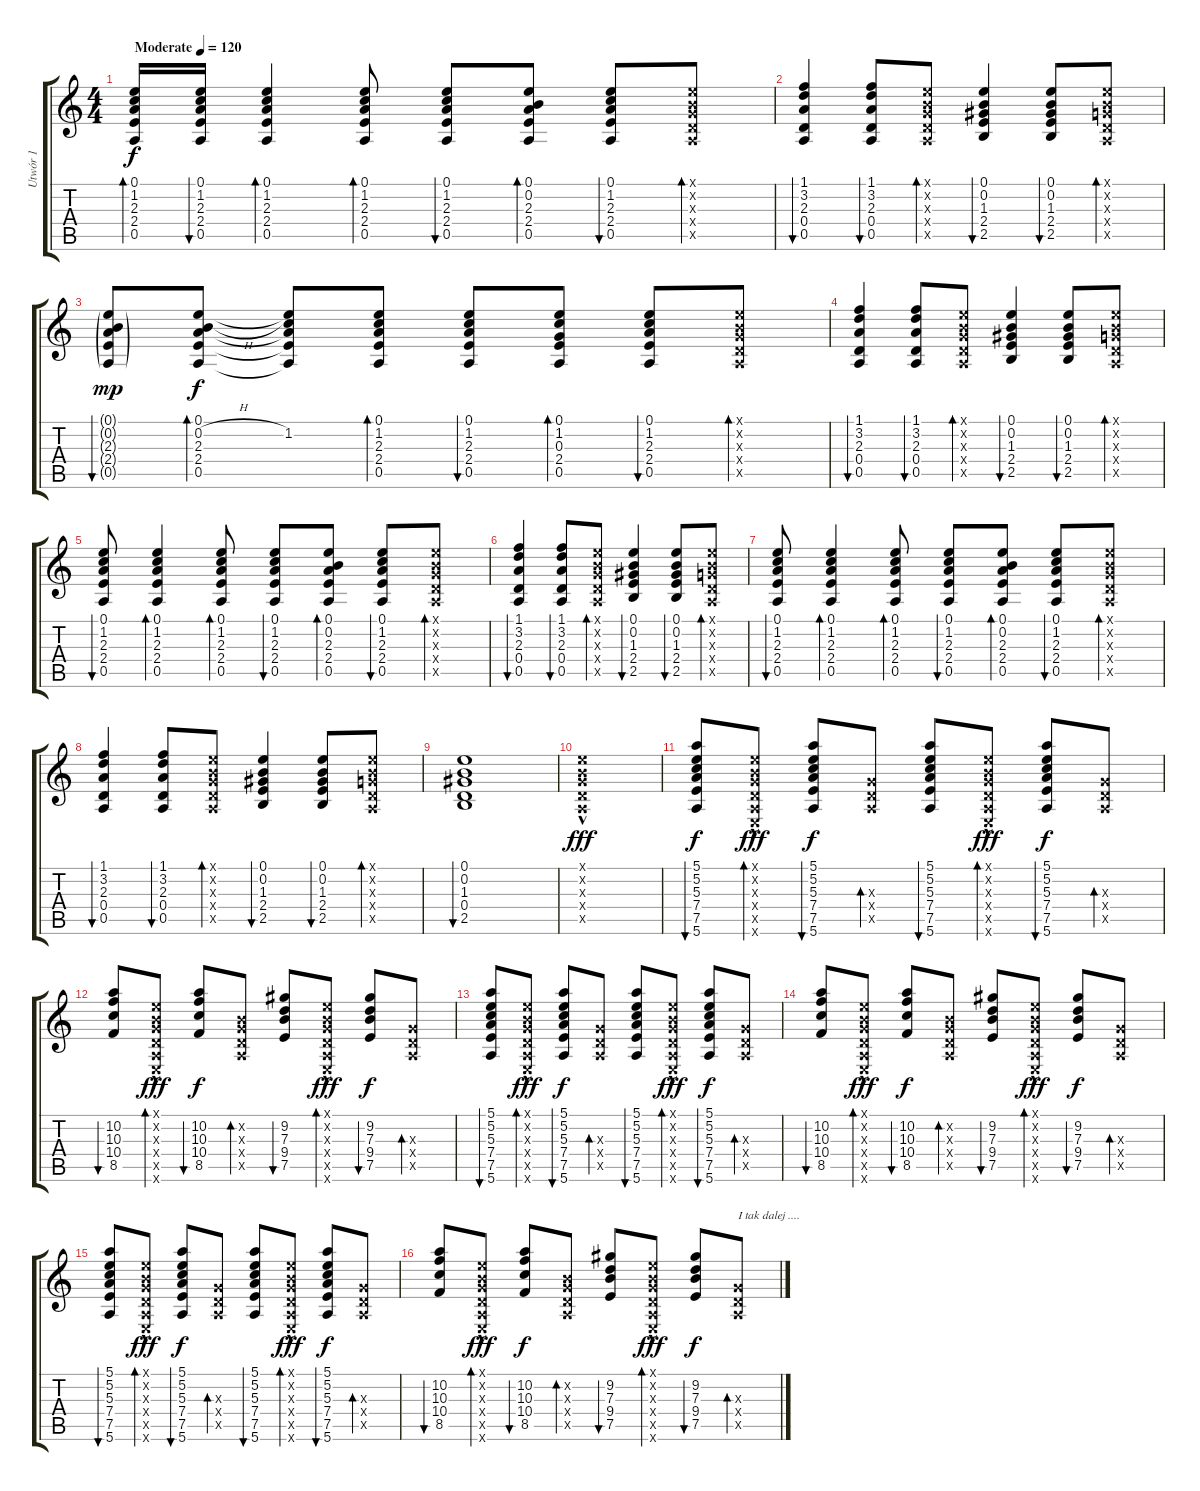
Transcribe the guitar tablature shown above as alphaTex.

\track ("Utwór 1" "Utwór 1") {instrument acousticguitarsteel}
\staff {score tabs}
\tuning (E4 B3 G3 D3 A2 E2) {hide}
\ts (4 4)
\tempo (120 "Moderate")
\clef g2
\ks c
(0.1 1.2 2.3 2.4 0.5).16{bd 60 dy f instrument acousticguitarsteel} (0.1 1.2 2.3 2.4 0.5).16{bu 60} (0.1 1.2 2.3 2.4 0.5).4{bd 60} (0.1 1.2 2.3 2.4 0.5).8{bd 60} (0.1 1.2 2.3 2.4 0.5).8{bu 60} (0.1 0.2 2.3 2.4 0.5).8{bd 60} (0.1 1.2 2.3 2.4 0.5).8{bu 60} (0.1{x} 0.2{x} 0.3{x} 0.4{x} 0.5{x}).8{bd 60} |
(1.1 3.2 2.3 0.4 0.5).4{bu 60} (1.1 3.2 2.3 0.4 0.5).8{bu 60} (0.1{x} 0.2{x} 0.3{x} 0.4{x} 0.5{x}).8{bd 60} (0.1 0.2 1.3 2.4 2.5).4{bu 60} (0.1 0.2 1.3 2.4 2.5).8{bu 60} (0.1{x} 0.2{x} 0.3{x} 0.4{x} 0.5{x}).8{bd 60} |
(0.1{g} 0.2{g} 2.3{g} 2.4{g} 0.5{g}).8{bu 60 dy mp} (0.1 0.2{h} 2.3 2.4 0.5).8{bd 60 dy f} (0.1{t} 1.2 2.3{t} 2.4{t} 0.5{t}).8 (0.1 1.2 2.3 2.4 0.5).8{bd 60} (0.1 1.2 2.3 2.4 0.5).8{bu 60} (0.1 1.2 0.3 2.4 0.5).8{bd 60} (0.1 1.2 2.3 2.4 0.5).8{bu 60} (0.1{x} 0.2{x} 0.3{x} 0.4{x} 0.5{x}).8{bd 60} |
(1.1 3.2 2.3 0.4 0.5).4{bu 60} (1.1 3.2 2.3 0.4 0.5).8{bu 60} (0.1{x} 0.2{x} 0.3{x} 0.4{x} 0.5{x}).8{bd 60} (0.1 0.2 1.3 2.4 2.5).4{bu 60} (0.1 0.2 1.3 2.4 2.5).8{bu 60} (0.1{x} 0.2{x} 0.3{x} 0.4{x} 0.5{x}).8{bd 60} |
(0.1 1.2 2.3 2.4 0.5).8{bu 60} (0.1 1.2 2.3 2.4 0.5).4{bd 60} (0.1 1.2 2.3 2.4 0.5).8{bd 60} (0.1 1.2 2.3 2.4 0.5).8{bu 60} (0.1 0.2 2.3 2.4 0.5).8{bd 60} (0.1 1.2 2.3 2.4 0.5).8{bu 60} (0.1{x} 0.2{x} 0.3{x} 0.4{x} 0.5{x}).8{bd 60} |
(1.1 3.2 2.3 0.4 0.5).4{bu 60} (1.1 3.2 2.3 0.4 0.5).8{bu 60} (0.1{x} 0.2{x} 0.3{x} 0.4{x} 0.5{x}).8{bd 60} (0.1 0.2 1.3 2.4 2.5).4{bu 60} (0.1 0.2 1.3 2.4 2.5).8{bu 60} (0.1{x} 0.2{x} 0.3{x} 0.4{x} 0.5{x}).8{bd 60} |
(0.1 1.2 2.3 2.4 0.5).8{bu 60} (0.1 1.2 2.3 2.4 0.5).4{bd 60} (0.1 1.2 2.3 2.4 0.5).8{bd 60} (0.1 1.2 2.3 2.4 0.5).8{bu 60} (0.1 0.2 2.3 2.4 0.5).8{bd 60} (0.1 1.2 2.3 2.4 0.5).8{bu 60} (0.1{x} 0.2{x} 0.3{x} 0.4{x} 0.5{x}).8{bd 60} |
(1.1 3.2 2.3 0.4 0.5).4{bu 60} (1.1 3.2 2.3 0.4 0.5).8{bu 60} (0.1{x} 0.2{x} 0.3{x} 0.4{x} 0.5{x}).8{bd 60} (0.1 0.2 1.3 2.4 2.5).4{bu 60} (0.1 0.2 1.3 2.4 2.5).8{bu 60} (0.1{x} 0.2{x} 0.3{x} 0.4{x} 0.5{x}).8{bd 60} |
(0.1 0.2 1.3 0.4 2.5).1{bu 480} |
(0.1{hac x} 0.2{hac x} 0.3{hac x} 0.4{hac x} 0.5{hac x}).1{dy fff volume 16} |
(5.1 5.2 5.3 7.4 7.5 5.6).8{bu 60 dy f} (0.1{hac x} 0.2{hac x} 0.3{hac x} 0.4{hac x} 0.5{hac x} 0.6{hac x}).8{bd 60 dy fff} (5.1 5.2 5.3 7.4 7.5 5.6).8{bu 60 dy f} (0.3{x} 0.4{x} 0.5{x}).8{bd 60} (5.1 5.2 5.3 7.4 7.5 5.6).8{bu 60} (0.1{hac x} 0.2{hac x} 0.3{hac x} 0.4{hac x} 0.5{hac x} 0.6{hac x}).8{bd 60 dy fff} (5.1 5.2 5.3 7.4 7.5 5.6).8{bu 60 dy f} (0.3{x} 0.4{x} 0.5{x}).8{bd 60} |
(10.2 10.3 10.4 8.5).8{bu 60} (0.1{hac x} 0.2{hac x} 0.3{hac x} 0.4{hac x} 0.5{hac x} 0.6{hac x}).8{bd 60 dy fff} (10.2 10.3 10.4 8.5).8{bu 60 dy f} (0.2{x} 0.3{x} 0.4{x} 0.5{x}).8{bd 60} (9.2 7.3 9.4 7.5).8{bu 60} (0.1{hac x} 0.2{hac x} 0.3{hac x} 0.4{hac x} 0.5{hac x} 0.6{hac x}).8{bd 60 dy fff} (9.2 7.3 9.4 7.5).8{bu 60 dy f} (0.3{x} 0.4{x} 0.5{x}).8{bd 60} |
(5.1 5.2 5.3 7.4 7.5 5.6).8{bu 60} (0.1{hac x} 0.2{hac x} 0.3{hac x} 0.4{hac x} 0.5{hac x} 0.6{hac x}).8{bd 60 dy fff} (5.1 5.2 5.3 7.4 7.5 5.6).8{bu 60 dy f} (0.3{x} 0.4{x} 0.5{x}).8{bd 60} (5.1 5.2 5.3 7.4 7.5 5.6).8{bu 60} (0.1{hac x} 0.2{hac x} 0.3{hac x} 0.4{hac x} 0.5{hac x} 0.6{hac x}).8{bd 60 dy fff} (5.1 5.2 5.3 7.4 7.5 5.6).8{bu 60 dy f} (0.3{x} 0.4{x} 0.5{x}).8{bd 60} |
(10.2 10.3 10.4 8.5).8{bu 60} (0.1{hac x} 0.2{hac x} 0.3{hac x} 0.4{hac x} 0.5{hac x} 0.6{hac x}).8{bd 60 dy fff} (10.2 10.3 10.4 8.5).8{bu 60 dy f} (0.2{x} 0.3{x} 0.4{x} 0.5{x}).8{bd 60} (9.2 7.3 9.4 7.5).8{bu 60} (0.1{hac x} 0.2{hac x} 0.3{hac x} 0.4{hac x} 0.5{hac x} 0.6{hac x}).8{bd 60 dy fff} (9.2 7.3 9.4 7.5).8{bu 60 dy f} (0.3{x} 0.4{x} 0.5{x}).8{bd 60} |
(5.1 5.2 5.3 7.4 7.5 5.6).8{bu 60} (0.1{hac x} 0.2{hac x} 0.3{hac x} 0.4{hac x} 0.5{hac x} 0.6{hac x}).8{bd 60 dy fff} (5.1 5.2 5.3 7.4 7.5 5.6).8{bu 60 dy f} (0.3{x} 0.4{x} 0.5{x}).8{bd 60} (5.1 5.2 5.3 7.4 7.5 5.6).8{bu 60} (0.1{hac x} 0.2{hac x} 0.3{hac x} 0.4{hac x} 0.5{hac x} 0.6{hac x}).8{bd 60 dy fff} (5.1 5.2 5.3 7.4 7.5 5.6).8{bu 60 dy f} (0.3{x} 0.4{x} 0.5{x}).8{bd 60} |
(10.2 10.3 10.4 8.5).8{bu 60} (0.1{hac x} 0.2{hac x} 0.3{hac x} 0.4{hac x} 0.5{hac x} 0.6{hac x}).8{bd 60 dy fff} (10.2 10.3 10.4 8.5).8{bu 60 dy f} (0.2{x} 0.3{x} 0.4{x} 0.5{x}).8{bd 60} (9.2 7.3 9.4 7.5).8{bu 60} (0.1{hac x} 0.2{hac x} 0.3{hac x} 0.4{hac x} 0.5{hac x} 0.6{hac x}).8{bd 60 dy fff} (9.2 7.3 9.4 7.5).8{bu 60 dy f} (0.3{x} 0.4{x} 0.5{x}).8{bd 60 txt "I tak dalej ...."}
